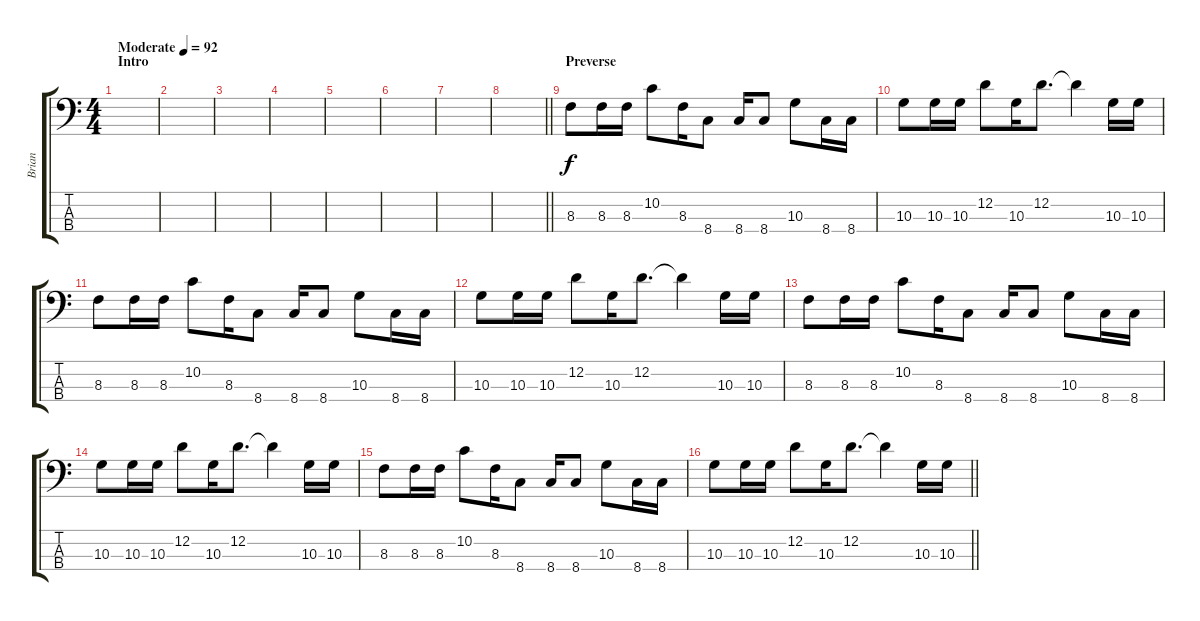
\track ("Brian" "Brian") {instrument electricbasspick}
\staff {score tabs}
\tuning (G2 D2 A1 E1) {hide}
\ts (4 4)
\section ("" "Intro")
\tempo (92 "Moderate")
\clef f4
\ks c
|
|
|
|
|
|
|
\barLineRight lightlight
|
\section ("" "Preverse")
8.3.8 8.3.16 8.3.16 10.2.8 8.3.16 8.4.8 8.4.16 8.4.8 10.3.8 8.4.16 8.4.16 |
10.3.8 10.3.16 10.3.16 12.2.8 10.3.16 12.2.8{d} 12.2{t}.4 10.3.16 10.3.16 |
8.3.8 8.3.16 8.3.16 10.2.8 8.3.16 8.4.8 8.4.16 8.4.8 10.3.8 8.4.16 8.4.16 |
10.3.8 10.3.16 10.3.16 12.2.8 10.3.16 12.2.8{d} 12.2{t}.4 10.3.16 10.3.16 |
8.3.8 8.3.16 8.3.16 10.2.8 8.3.16 8.4.8 8.4.16 8.4.8 10.3.8 8.4.16 8.4.16 |
10.3.8 10.3.16 10.3.16 12.2.8 10.3.16 12.2.8{d} 12.2{t}.4 10.3.16 10.3.16 |
8.3.8 8.3.16 8.3.16 10.2.8 8.3.16 8.4.8 8.4.16 8.4.8 10.3.8 8.4.16 8.4.16 |
\barLineRight lightlight
10.3.8 10.3.16 10.3.16 12.2.8 10.3.16 12.2.8{d} 12.2{t}.4 10.3.16 10.3.16
